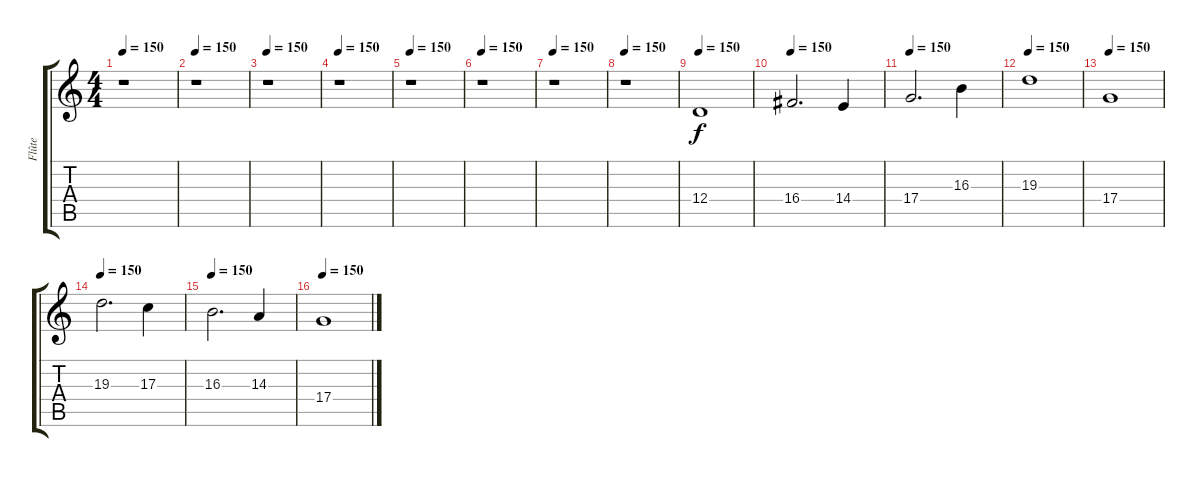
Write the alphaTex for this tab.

\track ("Flûte" "Flûte") {instrument flute}
\staff {score tabs}
\tuning (E4 B3 G3 D3 A2 E2) {hide}
\ts (4 4)
\tempo 150
\clef g2
\ks c
r.1{dy f} |
\tempo 150
r.1 |
\tempo 150
r.1 |
\tempo 150
r.1 |
\tempo 150
r.1 |
\tempo 150
r.1 |
\tempo 150
r.1 |
\tempo 150
r.1 |
\tempo 150
12.4.1 |
\tempo 150
16.4.2{d} 14.4.4 |
\tempo 150
17.4.2{d} 16.3.4 |
\tempo 150
19.3.1 |
\tempo 150
17.4.1 |
\tempo 150
19.3.2{d} 17.3.4 |
\tempo 150
16.3.2{d} 14.3.4 |
\tempo 150
17.4.1
